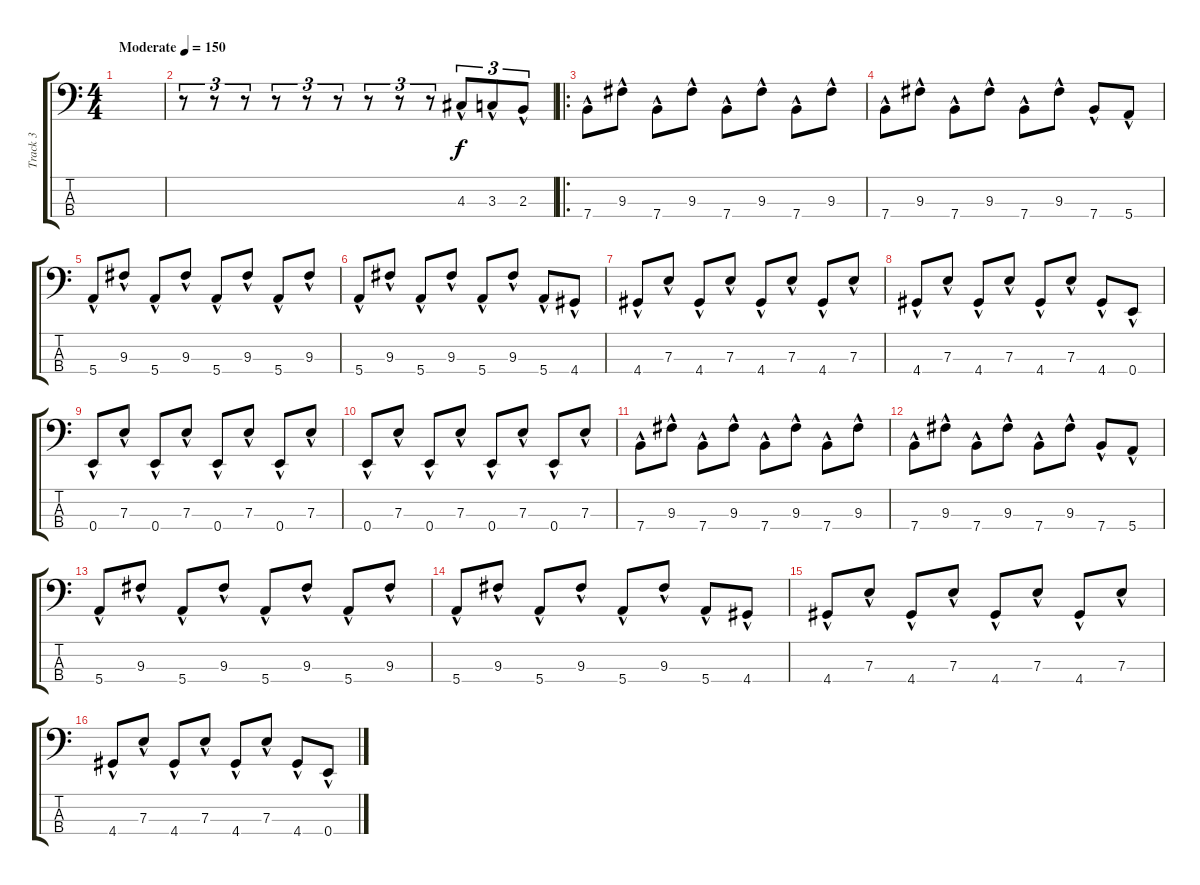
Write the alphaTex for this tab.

\track ("Track 3" "Track 3") {instrument electricbassfinger bank 255}
\staff {score tabs}
\tuning (G2 D2 A1 E1) {hide}
\ts (4 4)
\tempo (150 "Moderate")
\clef f4
\ks c
|
r.8{tu (3 2)} r.8{tu (3 2)} r.8{tu (3 2)} r.8{tu (3 2)} r.8{tu (3 2)} r.8{tu (3 2)} r.8{tu (3 2)} r.8{tu (3 2)} r.8{tu (3 2)} 4.3{hac}.8{tu (3 2)} 3.3{hac}.8{tu (3 2)} 2.3{hac}.8{tu (3 2)} |
\ro
7.4{hac}.8 9.3{hac}.8 7.4{hac}.8 9.3{hac}.8 7.4{hac}.8 9.3{hac}.8 7.4{hac}.8 9.3{hac}.8 |
7.4{hac}.8 9.3{hac}.8 7.4{hac}.8 9.3{hac}.8 7.4{hac}.8 9.3{hac}.8 7.4{hac}.8 5.4{hac}.8 |
5.4{hac}.8 9.3{hac}.8 5.4{hac}.8 9.3{hac}.8 5.4{hac}.8 9.3{hac}.8 5.4{hac}.8 9.3{hac}.8 |
5.4{hac}.8 9.3{hac}.8 5.4{hac}.8 9.3{hac}.8 5.4{hac}.8 9.3{hac}.8 5.4{hac}.8 4.4{hac}.8 |
4.4{hac}.8 7.3{hac}.8 4.4{hac}.8 7.3{hac}.8 4.4{hac}.8 7.3{hac}.8 4.4{hac}.8 7.3{hac}.8 |
4.4{hac}.8 7.3{hac}.8 4.4{hac}.8 7.3{hac}.8 4.4{hac}.8 7.3{hac}.8 4.4{hac}.8 0.4{hac}.8 |
0.4{hac}.8 7.3{hac}.8 0.4{hac}.8 7.3{hac}.8 0.4{hac}.8 7.3{hac}.8 0.4{hac}.8 7.3{hac}.8 |
0.4{hac}.8 7.3{hac}.8 0.4{hac}.8 7.3{hac}.8 0.4{hac}.8 7.3{hac}.8 0.4{hac}.8 7.3{hac}.8 |
7.4{hac}.8 9.3{hac}.8 7.4{hac}.8 9.3{hac}.8 7.4{hac}.8 9.3{hac}.8 7.4{hac}.8 9.3{hac}.8 |
7.4{hac}.8 9.3{hac}.8 7.4{hac}.8 9.3{hac}.8 7.4{hac}.8 9.3{hac}.8 7.4{hac}.8 5.4{hac}.8 |
5.4{hac}.8 9.3{hac}.8 5.4{hac}.8 9.3{hac}.8 5.4{hac}.8 9.3{hac}.8 5.4{hac}.8 9.3{hac}.8 |
5.4{hac}.8 9.3{hac}.8 5.4{hac}.8 9.3{hac}.8 5.4{hac}.8 9.3{hac}.8 5.4{hac}.8 4.4{hac}.8 |
4.4{hac}.8 7.3{hac}.8 4.4{hac}.8 7.3{hac}.8 4.4{hac}.8 7.3{hac}.8 4.4{hac}.8 7.3{hac}.8 |
4.4{hac}.8 7.3{hac}.8 4.4{hac}.8 7.3{hac}.8 4.4{hac}.8 7.3{hac}.8 4.4{hac}.8 0.4{hac}.8
